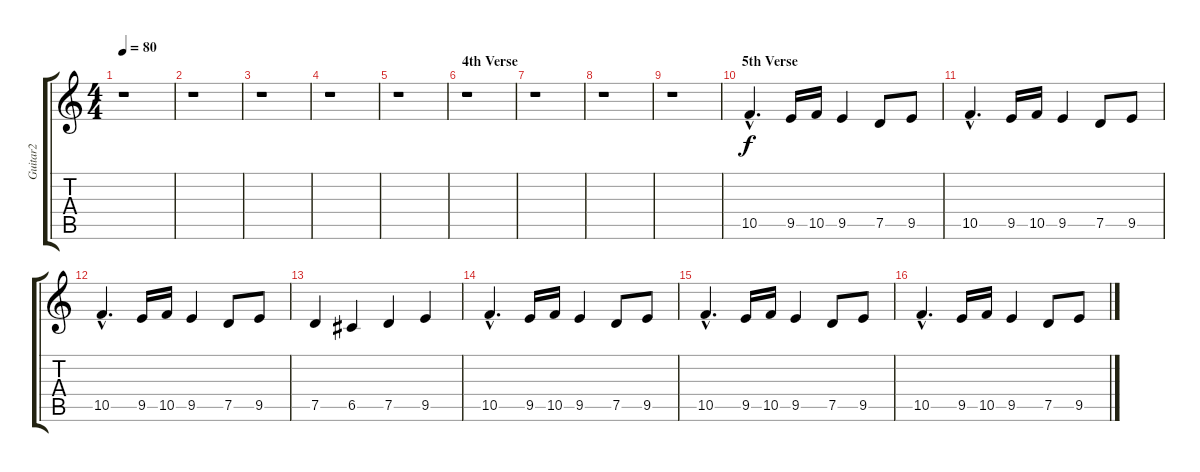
\track ("Guitar2" "Guitar2") {instrument distortionguitar}
\staff {score tabs}
\tuning (D4 A3 F3 C3 G2 D2) {hide}
\ts (4 4)
\tempo 80
\clef g2
\ks c
r.1{dy f} |
r.1 |
r.1 |
r.1 |
r.1 |
\section ("" "4th Verse")
r.1 |
r.1 |
r.1 |
r.1 |
\section ("" "5th Verse")
10.5{hac}.4{d volume 13} 9.5.16 10.5.16 9.5.4 7.5.8 9.5.8 |
10.5{hac}.4{d} 9.5.16 10.5.16 9.5.4 7.5.8 9.5.8 |
10.5{hac}.4{d} 9.5.16 10.5.16 9.5.4 7.5.8 9.5.8 |
7.5.4 6.5.4 7.5.4 9.5.4 |
10.5{hac}.4{d} 9.5.16 10.5.16 9.5.4 7.5.8 9.5.8 |
10.5{hac}.4{d} 9.5.16 10.5.16 9.5.4 7.5.8 9.5.8 |
10.5{hac}.4{d} 9.5.16 10.5.16 9.5.4 7.5.8 9.5.8
